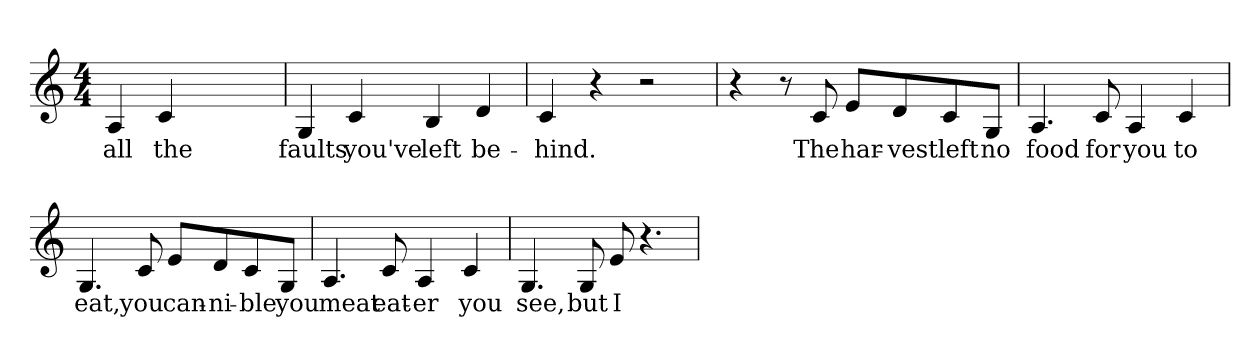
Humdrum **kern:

**kern	**text
*part1	*part1
*staff1	*staff1
*M4/4	*
=	=
!	!LO:LY:b
4Ai/	all
!	!LO:LY:b
4c/	the
2ryy	.
=	=
!	!LO:LY:b
4Gi/	faults
!	!LO:LY:b
4c/	you've
!	!LO:LY:b
4Bi/	left
!	!LO:LY:b
4d/	be-
=	=
!	!LO:LY:b
4ci/	-hind.
4r	.
2r	.
=	=
4r	.
8r	.
!	!LO:LY:b
8c/	The
!	!LO:LY:b
8ei/L	har-
!	!LO:LY:b
8d/	-vest
!	!LO:LY:b
8c/	left
!	!LO:LY:b
8G/J	no
=	=
!	!LO:LY:b
4.Ai/	food
!	!LO:LY:b
8c/	for
!	!LO:LY:b
4Ai/	you
!	!LO:LY:b
4c/	to
=	=
!	!LO:LY:b
4.Gi/	eat,
!	!LO:LY:b
8c/	you
!	!LO:LY:b
8ei/L	can-
!	!LO:LY:b
8d/	-ni-
!	!LO:LY:b
8c/	-ble
!	!LO:LY:b
8G/J	you
=	=
!	!LO:LY:b
4.Ai/	meat
!	!LO:LY:b
8c/	eat-
!	!LO:LY:b
4Ai/	-er
!	!LO:LY:b
4c/	you
=	=
!	!LO:LY:b
4.Gi/	see,
!	!LO:LY:b
8G/	but
!	!LO:LY:b
8e/L	I
4.r	.
=	=
*-	*-
